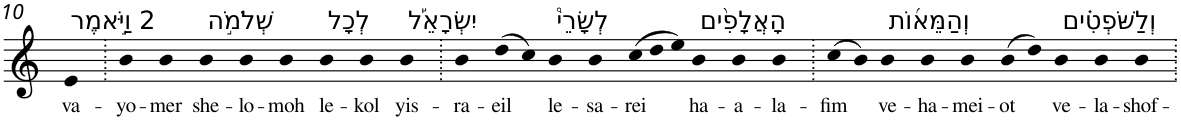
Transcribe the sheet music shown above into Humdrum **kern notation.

**kern	**text
*part1	*part1
*staff1	*staff1
*I"Piano	*
*I'Pno	*
!!LO:PB:g=z
*clefG2	*
*k[]	*
=10	=10
!LO:TX:a:t=2 וַיֹּ֣אמֶר	!
!	!LO:LY:b
4e	va-
=11.	=11.
!	!LO:LY:b
4b	-yo-
!	!LO:LY:b
4b	-mer
!LO:TX:a:t=שְׁלֹמֹ֣ה	!
!	!LO:LY:b
4b	she-
!	!LO:LY:b
4b	-lo-
!	!LO:LY:b
4b	-moh
!LO:TX:a:t=לְכָל	!
!	!LO:LY:b
4b	le-
!	!LO:LY:b
4b	-kol
!LO:TX:a:t=יִשְׂרָאֵ֡ל	!
!	!LO:LY:b
4b	yis-
=12.	=12.
!	!LO:LY:b
4b	-ra-
!	!LO:LY:b
(>8dd	-eil
8cc)	.
!LO:TX:a:t=לְשָׂרֵי֩	!
!	!LO:LY:b
4b	le-
!	!LO:LY:b
4b	-sa-
*Xtuplet	*
!	!LO:LY:b
(>12cc	-rei
12dd	.
12ee)	.
!LO:TX:a:t=הָאֲלָפִ֨ים	!
!	!LO:LY:b
4b	ha-
!	!LO:LY:b
4b	-a-
!	!LO:LY:b
4b	-la-
=13.	=13.
!	!LO:LY:b
(>8cc	-fim
8b)	.
!LO:TX:a:t=וְהַמֵּא֜וֹת	!
!	!LO:LY:b
4b	ve-
!	!LO:LY:b
4b	-ha-
!	!LO:LY:b
4b	-mei-
!	!LO:LY:b
(>8b	-ot
8dd)	.
!LO:TX:a:t=וְלַשֹּׁפְטִ֗ים	!
!	!LO:LY:b
4b	ve-
!	!LO:LY:b
4b	-la-
!	!LO:LY:b
4b	-shof-
=.	=.
*-	*-
